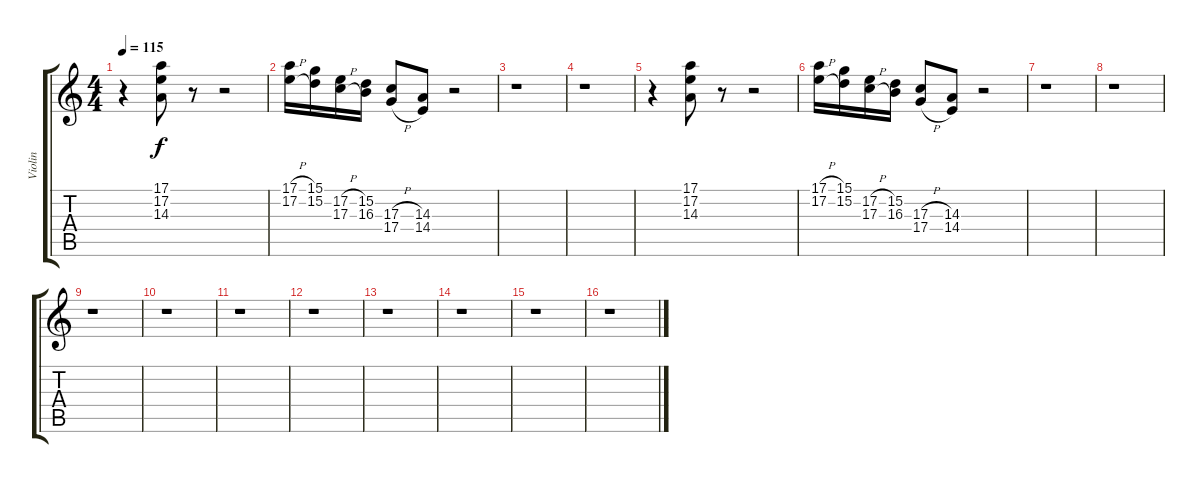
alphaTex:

\track ("Violin" "Violin") {instrument violin}
\staff {score tabs}
\tuning (E4 B3 G3 D3 A2 E2) {hide}
\ts (4 4)
\tempo 115
\clef g2
\ks c
r.4{dy f} (17.1 17.2 14.3).8 r.8 r.2 |
(17.1{h} 17.2{h}).16 (15.1 15.2).16 (17.2{h} 17.3{h}).16 (15.2 16.3).16 (17.3{h} 17.4{h}).8 (14.3 14.4).8 r.2 |
r.1 |
r.1 |
r.4 (17.1 17.2 14.3).8 r.8 r.2 |
(17.1{h} 17.2{h}).16 (15.1 15.2).16 (17.2{h} 17.3{h}).16 (15.2 16.3).16 (17.3{h} 17.4{h}).8 (14.3 14.4).8 r.2 |
r.1 |
r.1 |
r.1 |
r.1 |
r.1 |
r.1 |
r.1 |
r.1 |
r.1 |
r.1
